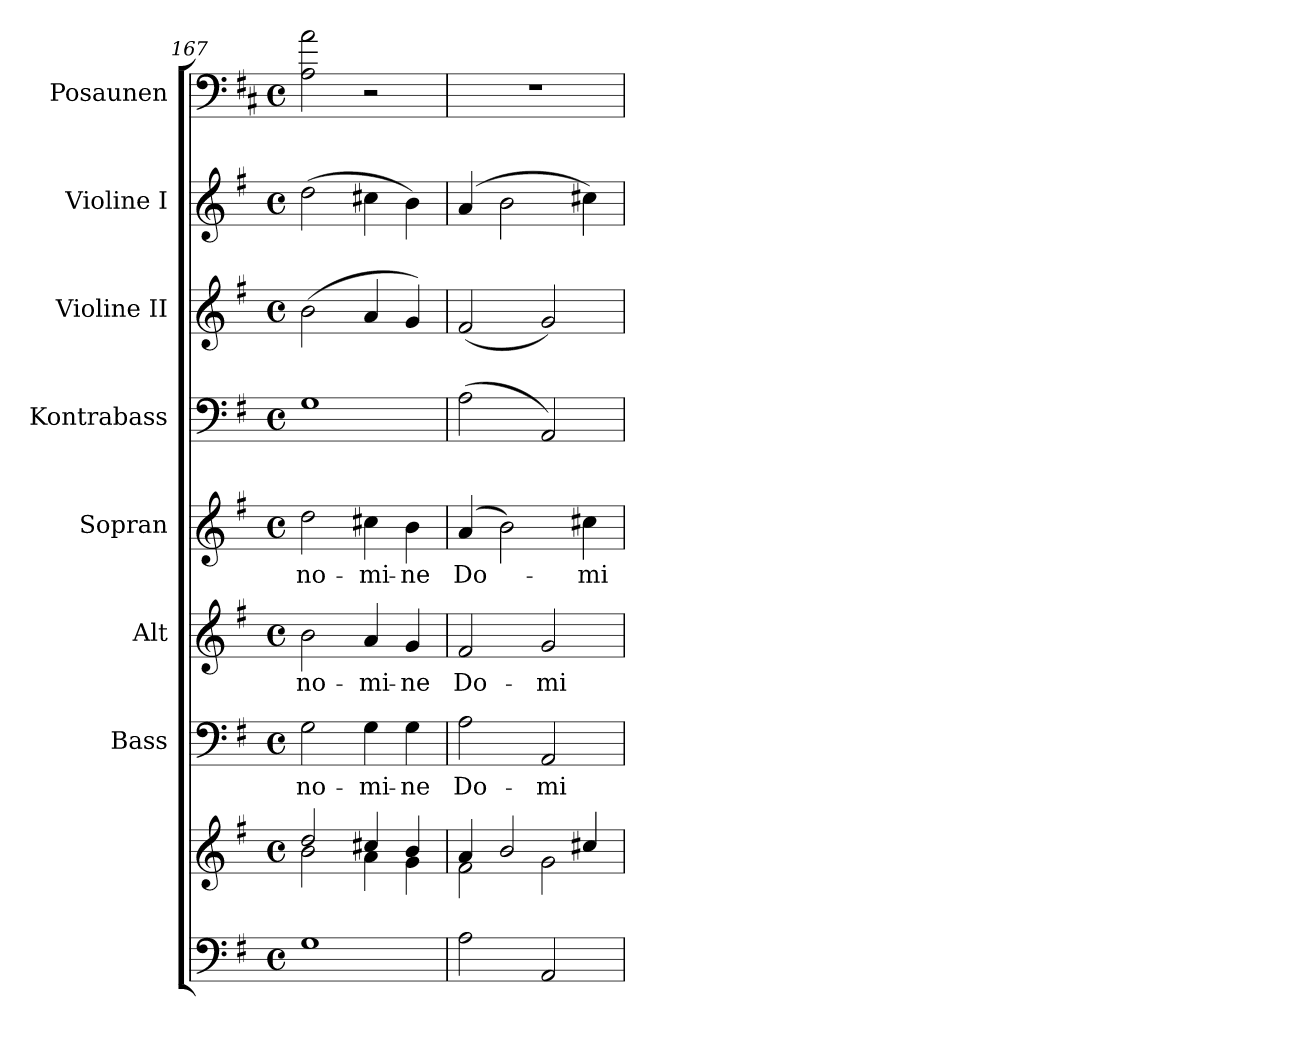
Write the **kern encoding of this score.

**kern	**kern	**kern	**text	**kern	**text	**kern	**text	**kern	**kern	**kern	**kern
*part8	*part8	*part7	*part7	*part6	*part6	*part5	*part5	*part4	*part3	*part2	*part1
*staff9	*staff8	*staff7	*staff7	*staff6	*staff6	*staff5	*staff5	*staff4	*staff3	*staff2	*staff1
*	*	*I"Bass	*	*I"Alt	*	*I"Sopran	*	*I"Kontrabass	*I"Violine II	*I"Violine I	*I"Posaunen
*	*	*I'B.	*	*I'A.	*	*I'S.	*	*I'Kb.	*I'Vl. II	*I'Vl. I	*I'Pos.
*clefF4	*clefG2	*clefF4	*	*clefG2	*	*clefG2	*	*clefF4	*clefG2	*clefG2	*clefF4
*	*	*	*	*	*	*	*	*ITrd7c12	*	*	*ITrd4c7
*k[f#]	*k[f#]	*k[f#]	*	*k[f#]	*	*k[f#]	*	*k[f#]	*k[f#]	*k[f#]	*k[f#]
*G:	*G:	*G:	*	*G:	*	*G:	*	*G:	*G:	*G:	*G:
*M4/4	*M4/4	*M4/4	*	*M4/4	*	*M4/4	*	*M4/4	*M4/4	*M4/4	*M4/4
*met(c)	*met(c)	*met(c)	*	*met(c)	*	*met(c)	*	*met(c)	*met(c)	*met(c)	*met(c)
=167	=167	=167	=167	=167	=167	=167	=167	=167	=167	=167	=167
*	*^	*	*	*	*	*	*	*	*	*	*
!	!	!	!	!LO:LY:b	!	!LO:LY:b	!	!LO:LY:b	!	!	!	!
1G	2dd/	2b\	2G\	no-	2b\	no-	2dd\	no-	1GG	(>2b\	(>2dd\	2D\ 2d\
!	!	!	!	!LO:LY:b	!	!LO:LY:b	!	!LO:LY:b	!	!	!	!
.	4cc#X/	4a\	4G\	-mi-	4a/	-mi-	4cc#X\	-mi-	.	4a/	4cc#X\	2r
!	!	!	!	!LO:LY:b	!	!LO:LY:b	!	!LO:LY:b	!	!	!	!
.	4b/	4g\	4G\	-ne	4g/	-ne	4b\	-ne	.	4g/)	4b\)	.
=168	=168	=168	=168	=168	=168	=168	=168	=168	=168	=168	=168	=168
!	!	!	!	!LO:LY:b	!	!LO:LY:b	!	!LO:LY:b	!	!	!	!
2A\	4a/	2f#\	2A\	Do-	2f#/	Do-	(4a/	Do-	(>2AA\	(<2f#/	(4a/	1r
.	2b/	.	.	.	.	.	2b\)	.	.	.	2b\	.
!	!	!	!	!LO:LY:b	!	!LO:LY:b	!	!	!	!	!	!
2AA/	.	2g\	2AA/	-mi-	2g/	-mi-	.	.	2AAA/)	2g/)	.	.
!	!	!	!	!	!	!	!	!LO:LY:b	!	!	!	!
.	4cc#X/	.	.	.	.	.	4cc#X\	-mi-	.	.	4cc#X\)	.
*	*v	*v	*	*	*	*	*	*	*	*	*	*
=	=	=	=	=	=	=	=	=	=	=	=
*-	*-	*-	*-	*-	*-	*-	*-	*-	*-	*-	*-
